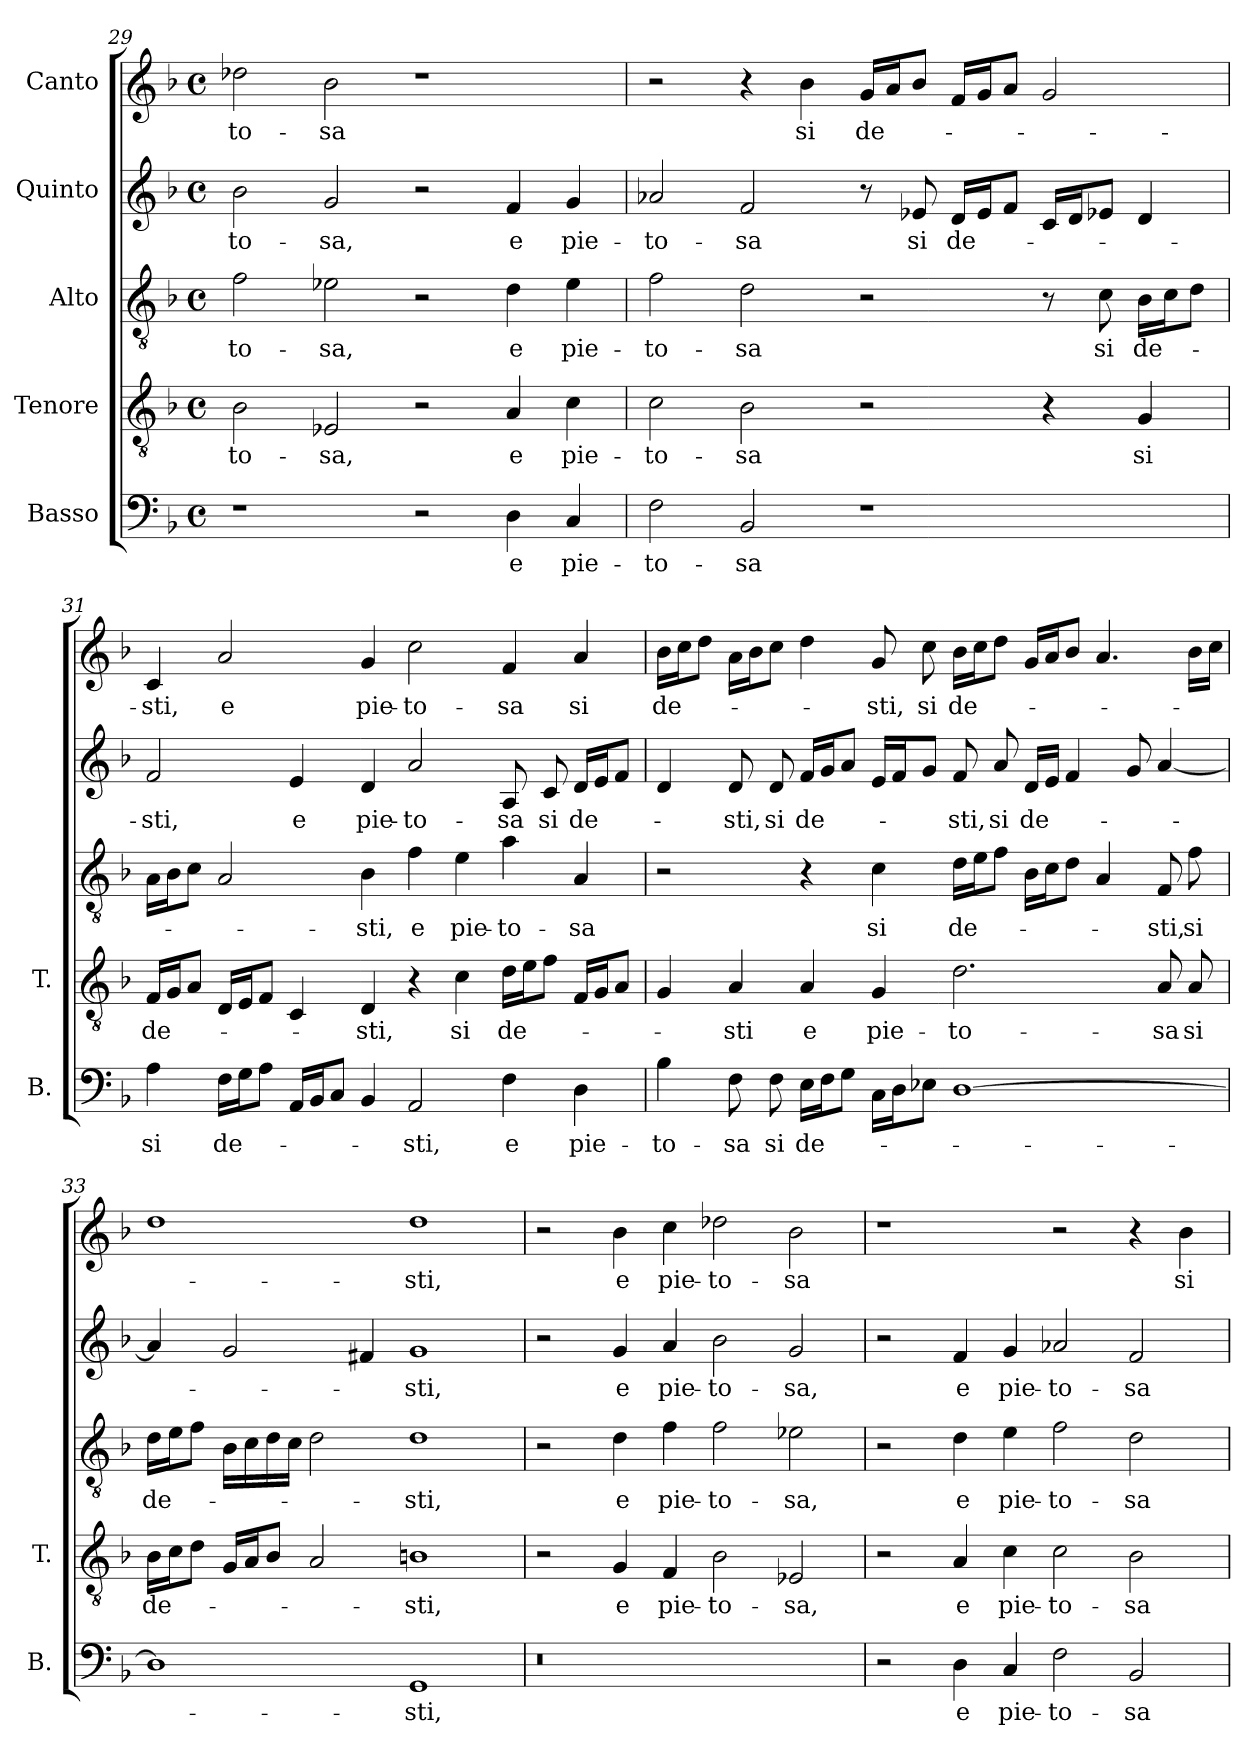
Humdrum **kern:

**kern	**text	**kern	**text	**kern	**text	**kern	**text	**kern	**text
*part5	*part5	*part4	*part4	*part3	*part3	*part2	*part2	*part1	*part1
*staff5	*staff5	*staff4	*staff4	*staff3	*staff3	*staff2	*staff2	*staff1	*staff1
*I"Basso	*	*I"Tenore	*	*I"Alto	*	*I"Quinto	*	*I"Canto	*
*I'B.	*	*I'T.	*	*	*	*	*	*	*
*clefF4	*	*clefGv2	*	*clefGv2	*	*clefG2	*	*clefG2	*
*k[b-]	*	*k[b-]	*	*k[b-]	*	*k[b-]	*	*k[b-]	*
*F:	*	*F:	*	*F:	*	*F:	*	*F:	*
*M4/4	*	*M4/4	*	*M4/4	*	*M4/4	*	*M4/4	*
*met(c)	*	*met(c)	*	*met(c)	*	*met(c)	*	*met(c)	*
=29	=29	=29	=29	=29	=29	=29	=29	=29	=29
1r	.	2B-\	-to-	2f\	-to-	2b-\	-to-	2dd-X\	-to-
.	.	2E-X/	-sa,	2e-X\	-sa,	2g/	-sa,	2b-\	-sa
2r	.	2r	.	2r	.	2r	.	1r	.
4D\	e	4A/	e	4d\	e	4f/	e	.	.
4C/	pie-	4c\	pie-	4e-\	pie-	4g/	pie-	.	.
=30	=30	=30	=30	=30	=30	=30	=30	=30	=30
2F\	-to-	2c\	-to-	2f\	-to-	2a-X/	-to-	2r	.
2BB-/	-sa	2B-\	-sa	2d\	-sa	2f/	-sa	4r	.
.	.	.	.	.	.	.	.	4b-\	si
1r	.	2r	.	2r	.	8r	.	16g/LL	de-
.	.	.	.	.	.	.	.	16a/J	.
.	.	.	.	.	.	8e-X/	si	8b-/J	.
.	.	.	.	.	.	16d/LL	de-	16f/LL	.
.	.	.	.	.	.	16e-/J	.	16g/J	.
.	.	.	.	.	.	8f/J	.	8a/J	.
.	.	4r	.	8r	.	16c/LL	.	2g/	.
.	.	.	.	.	.	16d/J	.	.	.
.	.	.	.	8c\	si	8e-X/J	.	.	.
.	.	4G/	si	16B-\LL	de-	4d/	.	.	.
.	.	.	.	16c\J	.	.	.	.	.
.	.	.	.	8d\J	.	.	.	.	.
=31	=31	=31	=31	=31	=31	=31	=31	=31	=31
4A\	si	16F/LL	de-	16A\LL	.	2f/	-sti,	4c/	-sti,
.	.	16G/J	.	16B-\J	.	.	.	.	.
.	.	8A/J	.	8c\J	.	.	.	.	.
16F\LL	de-	16D/LL	.	2A/	.	.	.	2a/	e
16G\J	.	16E/J	.	.	.	.	.	.	.
8A\J	.	8F/J	.	.	.	.	.	.	.
16AA/LL	.	4C/	.	.	.	4e/	e	.	.
16BB-/J	.	.	.	.	.	.	.	.	.
8C/J	.	.	.	.	.	.	.	.	.
4BB-/	.	4D/	-sti,	4B-\	-sti,	4d/	pie-	4g/	pie-
2AA/	-sti,	4r	.	4f\	e	2a/	-to-	2cc\	-to-
.	.	4c\	si	4e\	pie-	.	.	.	.
4F\	e	16d\LL	de-	4a\	-to-	8A/	-sa	4f/	-sa
.	.	16e\J	.	.	.	.	.	.	.
.	.	8f\J	.	.	.	8c/	si	.	.
4D\	pie-	16F/LL	.	4A/	-sa	16d/LL	de-	4a/	si
.	.	16G/J	.	.	.	16e/J	.	.	.
.	.	8A/J	.	.	.	8f/J	.	.	.
=32	=32	=32	=32	=32	=32	=32	=32	=32	=32
4B-\	-to-	4G/	.	2r	.	4d/	.	16b-\LL	de-
.	.	.	.	.	.	.	.	16cc\J	.
.	.	.	.	.	.	.	.	8dd\J	.
8F\	-sa	4A/	-sti	.	.	8d/	-sti,	16a\LL	.
.	.	.	.	.	.	.	.	16b-\J	.
8F\	si	.	.	.	.	8d/	si	8cc\J	.
16E\LL	de-	4A/	e	4r	.	16f/LL	de-	4dd\	.
16F\J	.	.	.	.	.	16g/J	.	.	.
8G\J	.	.	.	.	.	8a/J	.	.	.
16C\LL	.	4G/	pie-	4c\	si	16e/LL	.	8g/	-sti,
16D\J	.	.	.	.	.	16f/J	.	.	.
8E-X\J	.	.	.	.	.	8g/J	.	8cc\	si
[1D\	.	2.d\	-to-	16d\LL	de-	8f/	-sti,	16b-\LL	de-
.	.	.	.	16e\J	.	.	.	16cc\J	.
.	.	.	.	8f\J	.	8a/	si	8dd\J	.
.	.	.	.	16B-\LL	.	16d/LL	de-	16g/LL	.
.	.	.	.	16c\J	.	16e/JJ	.	16a/J	.
.	.	.	.	8d\J	.	4f/	.	8b-/J	.
.	.	.	.	4A/	.	.	.	4.a/	.
.	.	.	.	.	.	8g/	.	.	.
.	.	8A/	-sa	8F/	-sti,	[4a/	.	.	.
.	.	8A/	si	8f\	si	.	.	16b-\LL	.
.	.	.	.	.	.	.	.	16cc\JJ	.
=33	=33	=33	=33	=33	=33	=33	=33	=33	=33
1D\]	.	16B-\LL	de-	16d\LL	de-	4a/]	.	1dd\	.
.	.	16c\J	.	16e\J	.	.	.	.	.
.	.	8d\J	.	8f\J	.	.	.	.	.
.	.	16G/LL	.	16B-\LL	.	2g/	.	.	.
.	.	16A/J	.	16c\	.	.	.	.	.
.	.	8B-/J	.	16d\	.	.	.	.	.
.	.	.	.	16c\JJ	.	.	.	.	.
.	.	2A/	.	2d\	.	.	.	.	.
.	.	.	.	.	.	4f#X/	.	.	.
1GG/	-sti,	1Bn\	-sti,	1d\	-sti,	1g/	-sti,	1dd\	-sti,
=34	=34	=34	=34	=34	=34	=34	=34	=34	=34
!LO:N:vis=0	!	!	!	!	!	!	!	!	!
1r	.	2r	.	2r	.	2r	.	2r	.
.	.	4G/	e	4d\	e	4g/	e	4b-\	e
.	.	4F/	pie-	4f\	pie-	4a/	pie-	4cc\	pie-
1ryy	.	2B-\	-to-	2f\	-to-	2b-\	-to-	2dd-X\	-to-
.	.	2E-X/	-sa,	2e-X\	-sa,	2g/	-sa,	2b-\	-sa
=35	=35	=35	=35	=35	=35	=35	=35	=35	=35
2r	.	2r	.	2r	.	2r	.	1r	.
4D\	e	4A/	e	4d\	e	4f/	e	.	.
4C/	pie-	4c\	pie-	4e\	pie-	4g/	pie-	.	.
2F\	-to-	2c\	-to-	2f\	-to-	2a-X/	-to-	2r	.
2BB-/	-sa	2B-\	-sa	2d\	-sa	2f/	-sa	4r	.
.	.	.	.	.	.	.	.	4b-\	si
=	=	=	=	=	=	=	=	=	=
*-	*-	*-	*-	*-	*-	*-	*-	*-	*-
